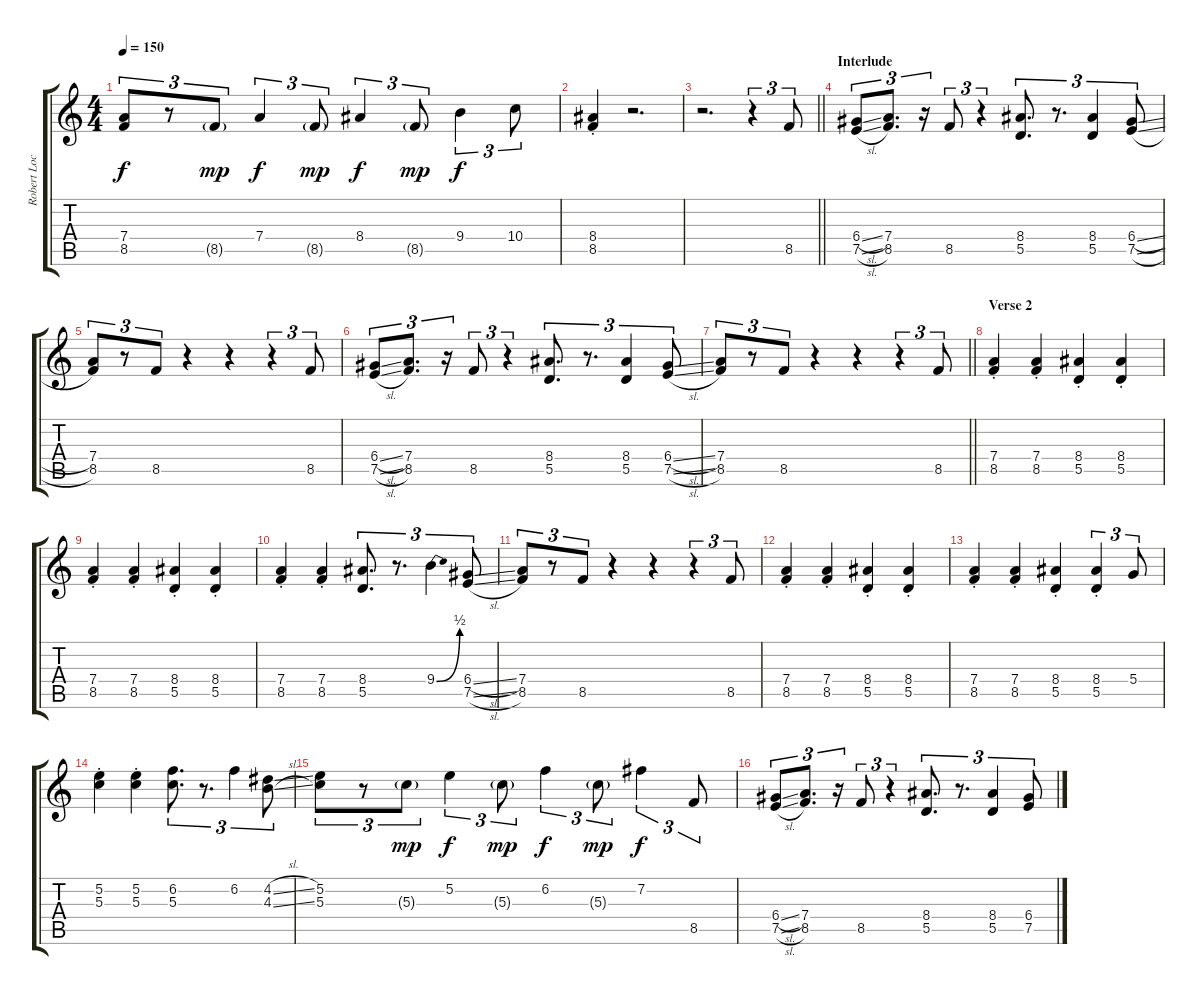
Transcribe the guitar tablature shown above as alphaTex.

\track ("Robert Lockwood Jr." "Robert Loc") {instrument electricguitarjazz}
\staff {score tabs}
\tuning (E4 B3 G3 D3 A2 E2) {hide}
\ts (4 4)
\tempo 150
\clef g2
\ks c
(7.4 8.5).8{tu (3 2) dy f} r.8{tu (3 2)} 8.5{g}.8{tu (3 2) dy mp} 7.4.4{tu (3 2) dy f} 8.5{g}.8{tu (3 2) dy mp} 8.4.4{tu (3 2) dy f} 8.5{g}.8{tu (3 2) dy mp} 9.4.4{tu (3 2) dy f} 10.4.8{tu (3 2)} |
(8.4{st} 8.5{st}).4 r.2{d} |
\barLineRight lightlight
r.2{d} r.4{tu (3 2)} 8.5.8{tu (3 2)} |
\section ("" "Interlude")
(6.4{sl} 7.5{sl}).8{tu (3 2)} (7.4 8.5).8{d tu (3 2)} r.16{tu (3 2)} 8.5.8{tu (3 2)} r.4{tu (3 2)} (8.4 5.5).8{d tu (3 2)} r.8{d tu (3 2)} (8.4 5.5).4{tu (3 2)} (6.4{sl} 7.5{sl}).8{tu (3 2)} |
(7.4 8.5).8{tu (3 2)} r.8{tu (3 2)} 8.5.8{tu (3 2)} r.4 r.4 r.4{tu (3 2)} 8.5.8{tu (3 2)} |
(6.4{sl} 7.5{sl}).8{tu (3 2)} (7.4 8.5).8{d tu (3 2)} r.16{tu (3 2)} 8.5.8{tu (3 2)} r.4{tu (3 2)} (8.4 5.5).8{d tu (3 2)} r.8{d tu (3 2)} (8.4 5.5).4{tu (3 2)} (6.4{sl} 7.5{sl}).8{tu (3 2)} |
\barLineRight lightlight
(7.4 8.5).8{tu (3 2)} r.8{tu (3 2)} 8.5.8{tu (3 2)} r.4 r.4 r.4{tu (3 2)} 8.5.8{tu (3 2)} |
\section ("" "Verse 2")
(7.4{st} 8.5{st}).4 (7.4{st} 8.5{st}).4 (8.4{st} 5.5{st}).4 (8.4{st} 5.5{st}).4 |
(7.4{st} 8.5{st}).4 (7.4{st} 8.5{st}).4 (8.4{st} 5.5{st}).4 (8.4{st} 5.5{st}).4 |
(7.4{st} 8.5{st}).4 (7.4{st} 8.5{st}).4 (8.4 5.5).8{d tu (3 2)} r.8{d tu (3 2)} 9.4{be (bend 0 0 60 2)}.4{tu (3 2)} (6.4{sl} 7.5{sl}).8{tu (3 2)} |
(7.4 8.5).8{tu (3 2)} r.8{tu (3 2)} 8.5.8{tu (3 2)} r.4 r.4 r.4{tu (3 2)} 8.5.8{tu (3 2)} |
(7.4{st} 8.5{st}).4 (7.4{st} 8.5{st}).4 (8.4{st} 5.5{st}).4 (8.4{st} 5.5{st}).4 |
(7.4{st} 8.5{st}).4 (7.4{st} 8.5{st}).4 (8.4{st} 5.5{st}).4 (8.4{st} 5.5{st}).4{tu (3 2)} 5.4.8{tu (3 2)} |
(5.2{st} 5.3{st}).4 (5.2{st} 5.3{st}).4 (6.2 5.3).8{d tu (3 2)} r.8{d tu (3 2)} 6.2.4{tu (3 2)} (4.2{sl} 4.3{sl}).8{tu (3 2)} |
(5.2 5.3).8{tu (3 2)} r.8{tu (3 2)} 5.3{g}.8{tu (3 2) dy mp} 5.2.4{tu (3 2) dy f} 5.3{g}.8{tu (3 2) dy mp} 6.2.4{tu (3 2) dy f} 5.3{g}.8{tu (3 2) dy mp} 7.2.4{tu (3 2) dy f} 8.5.8{tu (3 2)} |
(6.4{sl} 7.5{sl}).8{tu (3 2)} (7.4 8.5).8{d tu (3 2)} r.16{tu (3 2)} 8.5.8{tu (3 2)} r.4{tu (3 2)} (8.4 5.5).8{d tu (3 2)} r.8{d tu (3 2)} (8.4 5.5).4{tu (3 2)} (6.4{sl} 7.5{sl}).8{tu (3 2)}
